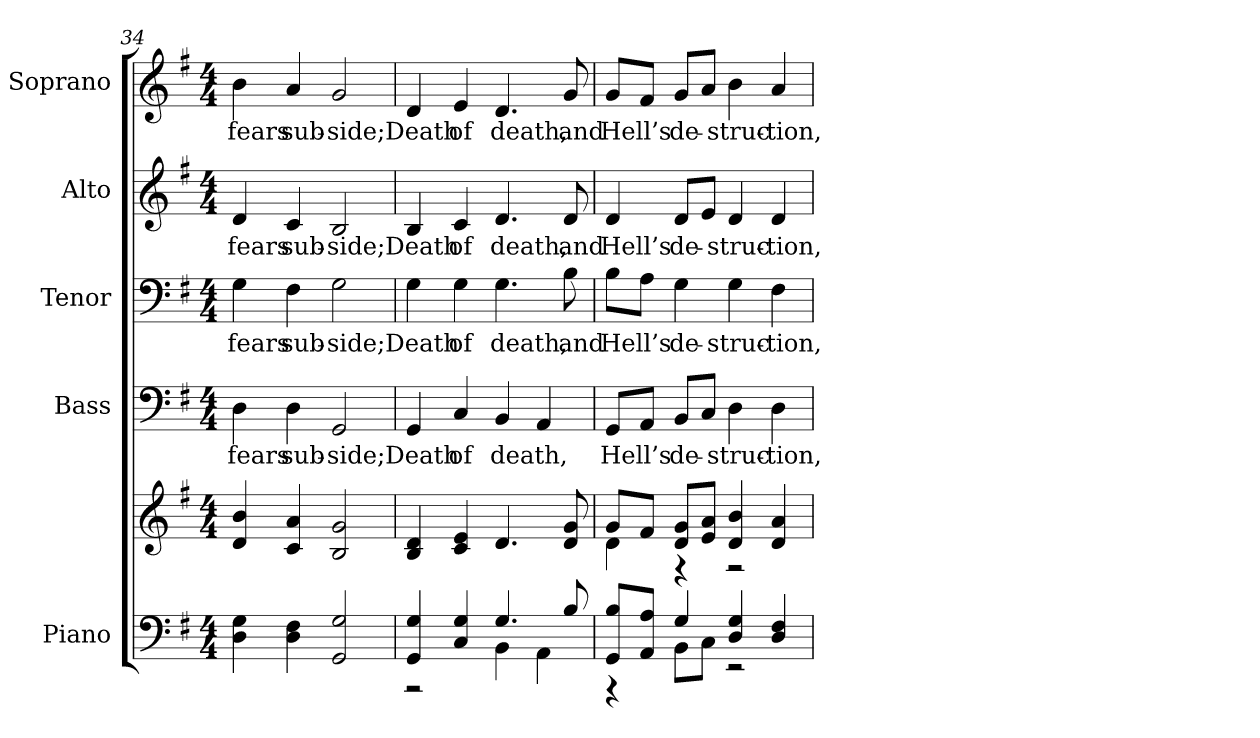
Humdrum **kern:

**kern	**kern	**kern	**text	**kern	**text	**kern	**text	**kern	**text
*part5	*part5	*part4	*part4	*part3	*part3	*part2	*part2	*part1	*part1
*staff6	*staff5	*staff4	*staff4	*staff3	*staff3	*staff2	*staff2	*staff1	*staff1
*I"Piano	*	*I"Bass	*	*I"Tenor	*	*I"Alto	*	*I"Soprano	*
*I'Pno.	*	*I'B.	*	*I'T.	*	*I'A.	*	*I'S.	*
*clefF4	*clefG2	*clefF4	*	*clefF4	*	*clefG2	*	*clefG2	*
*k[f#]	*k[f#]	*k[f#]	*	*k[f#]	*	*k[f#]	*	*k[f#]	*
*G:	*G:	*G:	*	*G:	*	*G:	*	*G:	*
*M4/4	*M4/4	*M4/4	*	*M4/4	*	*M4/4	*	*M4/4	*
=34	=34	=34	=34	=34	=34	=34	=34	=34	=34
!	!	!	!LO:LY:b:color=#000000	!	!	!	!	!	!
!	!	!	!	!	!LO:LY:b:color=#000000	!	!	!	!
!	!	!	!	!	!	!	!LO:LY:b:color=#000000	!	!
!	!	!	!	!	!	!	!	!	!LO:LY:b:color=#000000
4Di\ 4Gi	4di/ 4bi	4Di\	fears	4Gi\	fears	4di/	fears	4bi\	fears
!	!	!	!LO:LY:b:color=#000000	!	!	!	!	!	!
!	!	!	!	!	!LO:LY:b:color=#000000	!	!	!	!
!	!	!	!	!	!	!	!LO:LY:b:color=#000000	!	!
!	!	!	!	!	!	!	!	!	!LO:LY:b:color=#000000
4Di\ 4F#i	4ci/ 4ai	4Di\	sub-	4F#i\	sub-	4ci/	sub-	4ai/	sub-
!	!	!	!LO:LY:b:color=#000000	!	!	!	!	!	!
!	!	!	!	!	!LO:LY:b:color=#000000	!	!	!	!
!	!	!	!	!	!	!	!LO:LY:b:color=#000000	!	!
!	!	!	!	!	!	!	!	!	!LO:LY:b:color=#000000
2GGi/ 2Gi	2Bi/ 2gi	2GGi/	-side;	2Gi\	-side;	2Bi/	-side;	2gi/	-side;
=35	=35	=35	=35	=35	=35	=35	=35	=35	=35
*^	*	*	*	*	*	*	*	*	*
!	!	!	!	!LO:LY:b:color=#000000	!	!	!	!	!	!
!	!	!	!	!	!	!LO:LY:b:color=#000000	!	!	!	!
!	!	!	!	!	!	!	!	!LO:LY:b:color=#000000	!	!
!	!	!	!	!	!	!	!	!	!	!LO:LY:b:color=#000000
4GGi/ 4Gi	2r	4Bi/ 4di	4GGi/	Death	4Gi\	Death	4Bi/	Death	4di/	Death
!	!	!	!	!LO:LY:b:color=#000000	!	!	!	!	!	!
!	!	!	!	!	!	!LO:LY:b:color=#000000	!	!	!	!
!	!	!	!	!	!	!	!	!LO:LY:b:color=#000000	!	!
!	!	!	!	!	!	!	!	!	!	!LO:LY:b:color=#000000
4Ci/ 4Gi	.	4ci/ 4ei	4Ci/	of	4Gi\	of	4ci/	of	4ei/	of
!	!	!	!	!LO:LY:b:color=#000000	!	!	!	!	!	!
!	!	!	!	!	!	!LO:LY:b:color=#000000	!	!	!	!
!	!	!	!	!	!	!	!	!LO:LY:b:color=#000000	!	!
!	!	!	!	!	!	!	!	!	!	!LO:LY:b:color=#000000
4.Gi/	4BBi\	4.di/	4BBi/	death,	4.Gi\	death,	4.di/	death,	4.di/	death,
.	4AAi\	.	4AAi/	.	.	.	.	.	.	.
!	!	!	!	!	!	!LO:LY:b:color=#000000	!	!	!	!
!	!	!	!	!	!	!	!	!LO:LY:b:color=#000000	!	!
!	!	!	!	!	!	!	!	!	!	!LO:LY:b:color=#000000
8Bi/	.	8di/ 8gi	.	.	8Bi\	and	8di/	and	8gi/	and
!!LO:PB:g=z
=36	=36	=36	=36	=36	=36	=36	=36	=36	=36	=36
*	*	*^	*	*	*	*	*	*	*	*
!	!	!	!	!	!LO:LY:b:color=#000000	!	!	!	!	!	!
!	!	!	!	!	!	!	!LO:LY:b:color=#000000	!	!	!	!
!	!	!	!	!	!	!	!	!	!LO:LY:b:color=#000000	!	!
!	!	!	!	!	!	!	!	!	!	!	!LO:LY:b:color=#000000
8GGi/ 8BiL	4r	8gi/L	4di\	8GGi/L	Hell’s	8Bi\L	Hell’s	4di/	Hell’s	8gi/L	Hell’s
8AAi/ 8AiJ	.	8f#i/J	.	8AAi/J	.	8Ai\J	.	.	.	8f#i/J	.
!	!	!	!	!	!LO:LY:b:color=#000000	!	!	!	!	!	!
!	!	!	!	!	!	!	!LO:LY:b:color=#000000	!	!	!	!
!	!	!	!	!	!	!	!	!	!LO:LY:b:color=#000000	!	!
!	!	!	!	!	!	!	!	!	!	!	!LO:LY:b:color=#000000
4Gi/	8BBi\L	8di/ 8giL	4r	8BBi/L	de-	4Gi\	de-	8di/L	de-	8gi/L	de-
.	8Ci\J	8ei/ 8aiJ	.	8Ci/J	.	.	.	8ei/J	.	8ai/J	.
!	!	!	!	!	!LO:LY:b:color=#000000	!	!	!	!	!	!
!	!	!	!	!	!	!	!LO:LY:b:color=#000000	!	!	!	!
!	!	!	!	!	!	!	!	!	!LO:LY:b:color=#000000	!	!
!	!	!	!	!	!	!	!	!	!	!	!LO:LY:b:color=#000000
4Di/ 4Gi	2r	4di/ 4bi	2r	4Di\	-struc-	4Gi\	-struc-	4di/	-struc-	4bi\	-struc-
!	!	!	!	!	!LO:LY:b:color=#000000	!	!	!	!	!	!
!	!	!	!	!	!	!	!LO:LY:b:color=#000000	!	!	!	!
!	!	!	!	!	!	!	!	!	!LO:LY:b:color=#000000	!	!
!	!	!	!	!	!	!	!	!	!	!	!LO:LY:b:color=#000000
4Di/ 4F#i	.	4di/ 4ai	.	4Di\	-tion,	4F#i\	-tion,	4di/	-tion,	4ai/	-tion,
*v	*v	*	*	*	*	*	*	*	*	*	*
*	*v	*v	*	*	*	*	*	*	*	*
=	=	=	=	=	=	=	=	=	=
*-	*-	*-	*-	*-	*-	*-	*-	*-	*-
